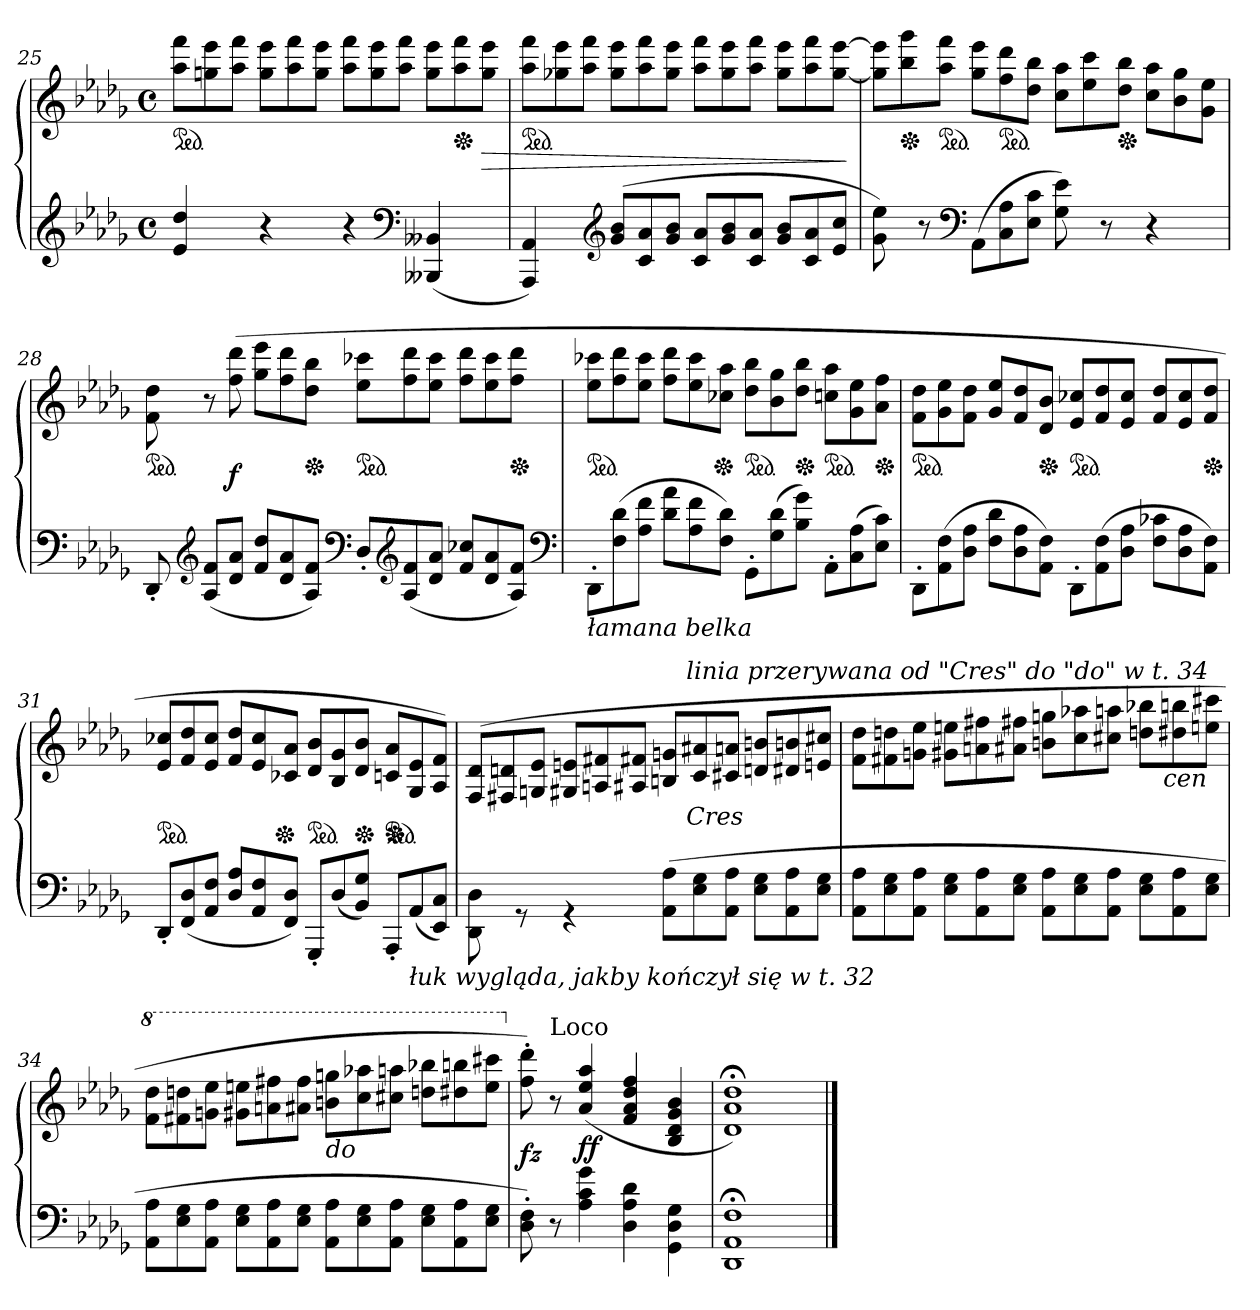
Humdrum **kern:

**kern	**kern	**dynam
*part1	*part1	*part1
*staff2	*staff1	*staff1/2
*clefG2	*clefG2	*
*k[b-e-a-d-g-]	*k[b-e-a-d-g-]	*
*M4/4	*M4/4	*
*met(c)	*met(c)	*
*	*Xtuplet	*
*	*ped	*
=25	=25	=25
4e- 4dd-	12aa- 12fffL	.
.	12ggn 12eee-	.
.	12aa- 12fffJ	.
4r	12gg 12eee-L	.
.	12aa- 12fff	.
.	12gg 12eee-J	.
4r	12aa- 12fffL	.
.	12gg 12eee-	.
.	12aa- 12fffJ	.
*clefF4	*	*
(<4BBB--X 4BB--X	12gg 12eee-L	.
*	*Xped	*
.	12aa- 12fff	.
.	12gg 12eee-J	>
=26	=26	=26
*	*ped	*
4AAA- 4AA-)	12aa- 12fffL	.
.	12gg-X 12eee-	.
.	12aa- 12fffJ	.
*clefG2	*	*
*Xtuplet	*	*
(>12g- 12b-L	12gg- 12eee-L	.
12c 12a-	12aa- 12fff	.
12g- 12b-J	12gg- 12eee-J	.
12c 12a-L	12aa- 12fffL	.
12g- 12b-	12gg- 12eee-	.
12c 12a-J	12aa- 12fffJ	.
12g- 12b-L	12gg- 12eee-L	.
12c 12a-	12aa- 12fff	.
12e- 12ccJ	[12gg- [12eee-J	.
.	.	]
=27	=27	=27
8g- 8ee-)	12gg-] 12eee-]L	.
*	*Xped	*
.	12bb- 12ggg-	.
8r	.	.
*	*ped	*
.	12aa- 12fffJ	.
*clefF4	*	*
(>12AA-L	12gg- 12eee-L	.
*	*ped	*
12C 12A-	12ff 12ddd-	.
12E- 12cJ	12dd- 12bb-J	.
8G- 8e-)	12cc 12aa-L	.
.	12ee- 12ccc	.
*	*Xped	*
8r	.	.
.	12dd- 12bb-J	.
4r	12cc 12aa-L	.
.	12b- 12gg-	.
.	12g- 12ee-J	.
=28	=28	=28
*	*ped	*
12DD-'<	12f\ 12dd-\	.
*clefG2	*	*
(<12A- 12fL	12r	.
12d- 12a-J	(>12ff 12ddd-	f
12f 12dd-L	12gg- 12eee-L	.
12d- 12a-	12ff 12ddd-	.
*	*Xped	*
12A- 12fJ)	12dd- 12bb-J	.
*clefF4	*	*
*	*ped	*
12D-'<L	12ee- 12ccc-XL	.
*clefG2	*	*
(<12A- 12f	12ff 12ddd-	.
12d- 12a-J	12ee- 12ccc-J	.
12f 12cc-XL	12ff 12ddd-L	.
12d- 12a-	12ee- 12ccc-	.
*	*Xped	*
12A- 12fJ)	12ff 12ddd-J	.
*clefF4	*	*
=29	=29	=29
!LO:TX:b:i:t=łamana belka	!	!
*	*ped	*
12DD-'</L	12ee- 12ccc-XL	.
(>12F\ 12d-\	12ff 12ddd-	.
12A-\ 12f\J	12ee- 12ccc-J	.
12d- 12a-L	12ff 12ddd-L	.
12A- 12f	12ee- 12ccc-	.
*	*Xped	*
12F 12d-J)	12cc-X 12aa-J	.
*	*ped	*
12GG-'>L	12dd- 12bb-L	.
(>12G- 12d-	12b- 12gg-	.
*	*Xped	*
12B- 12g-J)	12dd- 12bb-J	.
*	*ped	*
12AA-'>L	12ccn 12aa-L	.
(>12C 12A-	12g- 12ee-	.
*	*Xped	*
12E- 12cJ)	12a- 12ffJ	.
=30	=30	=30
*	*ped	*
12DD-'>L	12f 12dd-L	.
(>12AA-\ 12F\	12g- 12ee-	.
12D- 12A-J	12f 12dd-J	.
12F 12d-L	12g- 12ee-L	.
12D- 12A-	12f 12dd-	.
*	*Xped	*
12AA- 12FJ)	12d- 12b-J	.
*	*ped	*
12DD-'>L	12e- 12cc-XL	.
(>12AA-\ 12F\	12f 12dd-	.
12D- 12A-J	12e- 12cc-J	.
12F 12c-XL	12f 12dd-L	.
12D- 12A-	12e- 12cc-	.
*	*Xped	*
12AA- 12FJ)	12f 12dd-J	.
=31	=31	=31
*	*ped	*
12DD-'<L	12e- 12cc-XL	.
(<12FF 12D-	12f 12dd-	.
12AA- 12FJ	12e- 12cc-J	.
12D- 12A-L	12f 12dd-L	.
12AA- 12F	12e- 12cc-	.
*	*Xped	*
12FF 12D-J)	12c-X 12a-J	.
*	*ped	*
12GGG-'<L	12d- 12b-L	.
(<12D-	12B- 12g-	.
*	*Xped	*
12BB- 12G-J)	12d- 12b-J	.
*	*ped	*
*	*Xped	*
12AAA-'<L	12cn 12a-L	.
!LO:TX:b:i:t=łuk wygląda, jakby kończył się w t. 32	!	!
(<12AA-	12G- 12e-	.
12EE- 12CJ)	12A- 12fJ)	.
=32	=32	=32
8DD-\ 8D-\	(>12F/ 12d-/L	.
.	12F#X/ 12dn/	.
8rGG	.	.
.	12Gn/ 12e-/J	.
4rGG	12G#X 12enL	.
.	12An/ 12f#X/	.
.	12A#X 12f#XJ	.
(>12AA-\ 12A-\L	12Bn/ 12gn/L	.
!	!LO:TX:c:i:t=Cres	!
!	!LO:TX:a:i:t=linia przerywana od "Cres" do "do" w t. 34	!
12E- 12G-	12c 12a#X	.
12AA- 12A-J	12c#X 12anJ	.
12E- 12G-L	12dn 12bnL	.
12AA- 12A-	12d#X 12bn	.
12E- 12G-J	12en 12cc#XJ	.
=33	=33	=33
12AA- 12A-L	12f\ 12dd-\L	.
12E- 12G-	12f#X\ 12ddn\	.
12AA- 12A-J	12gn\ 12ee-\J	.
12E- 12G-L	12g#X 12eenL	.
12AA- 12A-	12an 12ff#X	.
12E- 12G-J	12a#X 12ff#XJ	.
12AA- 12A-L	12bn 12ggnL	.
12E- 12G-	12cc 12aa-X	.
12AA- 12A-J	12cc#X 12aanJ	.
12E- 12G-L	12ddn 12bb-XL	.
!	!LO:TX:b:i:t=cen	!
12AA- 12A-	12dd#X 12bbn	.
12E- 12G-J	12een 12ccc#XJ	.
=34	=34	=34
*	*8va	*
12AA- 12A-L	12ff 12ddd-L	.
12E- 12G-	12ff#X 12dddn	.
12AA- 12A-J	12ggn\ 12eee-\J	.
12E- 12G-L	12gg#X 12eeenL	.
12AA- 12A-	12aan 12fff#X	.
12E- 12G-J	12aa#X 12fff#J	.
!	!LO:TX:b:i:t=do	!
12AA- 12A-L	12bbn 12gggnL	.
12E- 12G-	12ccc 12aaa-X	.
12AA- 12A-J	12ccc#X 12aaanJ	.
12E- 12G-L	12dddn 12bbb-XL	.
12AA- 12A-	12ddd#X 12bbbn	.
12E- 12G-J	12eee 12cccc#XJ	.
=35	=35	=35
*	*X8va	*
8D-'> 8F'>)	8ff'> 8ddd-'>)	fz
!	!LO:TX:a:t=Loco	!
8r	8r	.
4A-\ 4c\ 4g-\	(>4a-/ 4ee-/ 4aa-/	ff
4D- 4A- 4d-	4f/ 4a-/ 4dd-/ 4ff/	.
4GG-\ 4D-\ 4G-\	4B- 4d- 4g- 4b-	.
=36	=36	=36
1DD-;< 1AA-;< 1F;<	1d-;< 1a-;< 1dd-;<)	.
==	==	==
*-	*-	*-
